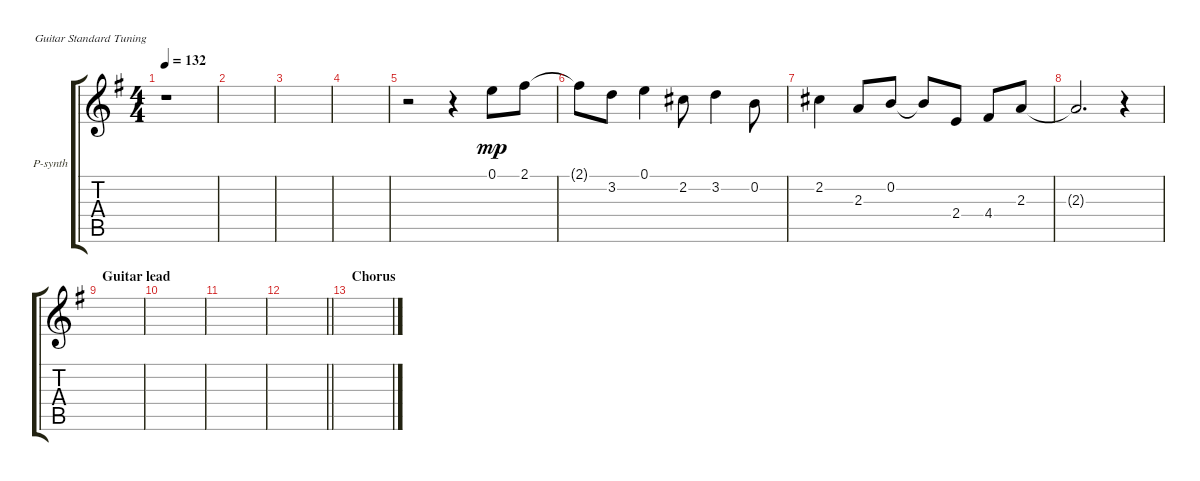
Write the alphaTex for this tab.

\bracketExtendMode groupsimilarinstruments
\firstSystemTrackNameOrientation horizontal
\otherSystemsTrackNameOrientation horizontal
\track ("Porta synth lead" "P-synth") {instrument electricguitarclean}
\staff {score tabs}
\tuning (E4 B3 G3 D3 A2 E2)
\ts (4 4)
\tempo 132
\clef g2
\ks g
r.1{dy mf} |
|
|
|
r.2 r.4 0.1.8{dy mp} 2.1.8 |
2.1{t}.8 3.2.8 0.1.4 2.2.8 3.2.4 0.2.8 |
2.2.4 2.3.8 0.2.8 0.2{t}.8 2.4.8 4.4.8 2.3.8 |
2.3{t}.2{d} r.4 |
\section ("" "Guitar lead")
|
|
|
\barLineRight lightlight
|
\section ("" "Chorus")
